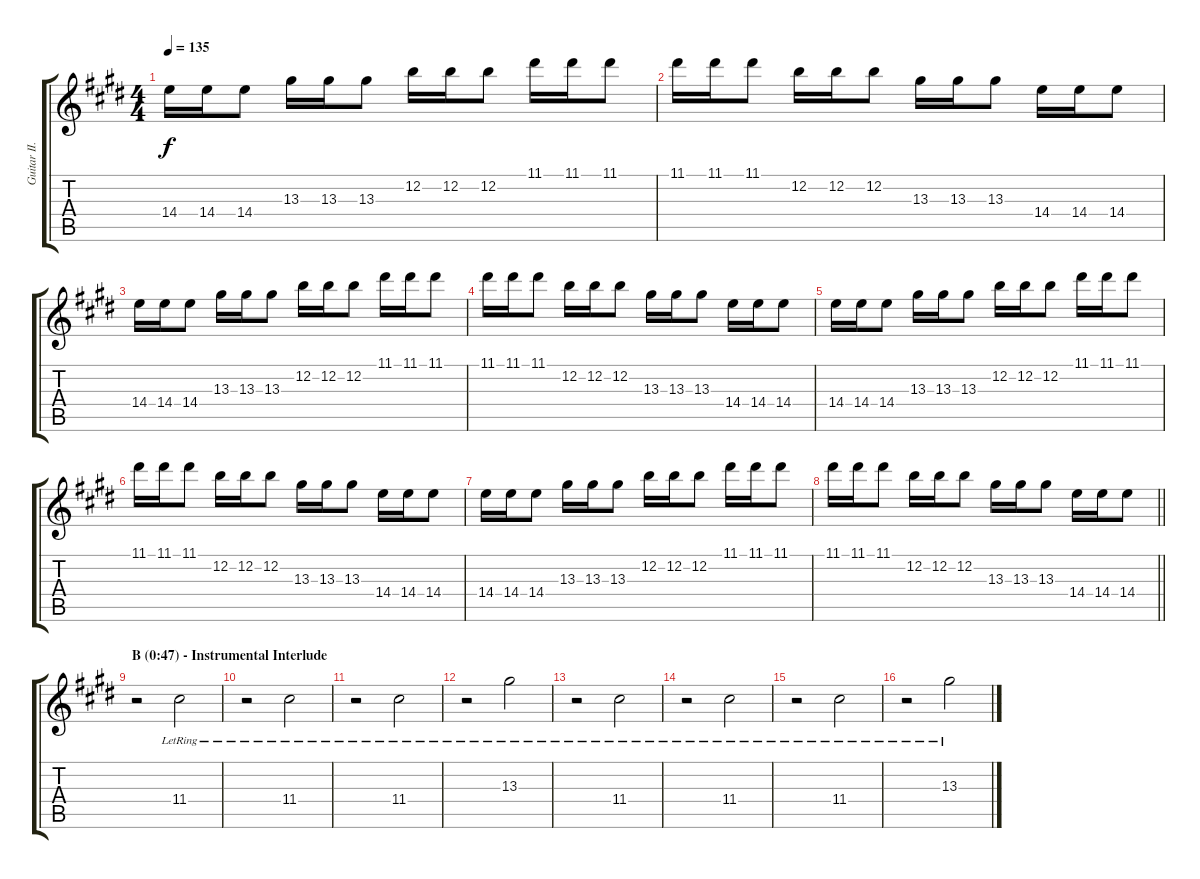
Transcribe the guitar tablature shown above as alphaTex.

\track ("Guitar II." "Guitar II.") {instrument electricguitarjazz}
\staff {score tabs}
\tuning (E4 B3 G3 D3 A2 E2) {hide}
\ts (4 4)
\tempo 135
\clef g2
\ks c#minor
14.4.16{dy f} 14.4.16 14.4.8 13.3.16 13.3.16 13.3.8 12.2.16 12.2.16 12.2.8 11.1.16 11.1.16 11.1.8 |
11.1.16 11.1.16 11.1.8 12.2.16 12.2.16 12.2.8 13.3.16 13.3.16 13.3.8 14.4.16 14.4.16 14.4.8 |
14.4.16 14.4.16 14.4.8 13.3.16 13.3.16 13.3.8 12.2.16 12.2.16 12.2.8 11.1.16 11.1.16 11.1.8 |
11.1.16 11.1.16 11.1.8 12.2.16 12.2.16 12.2.8 13.3.16 13.3.16 13.3.8 14.4.16 14.4.16 14.4.8 |
14.4.16 14.4.16 14.4.8 13.3.16 13.3.16 13.3.8 12.2.16 12.2.16 12.2.8 11.1.16 11.1.16 11.1.8 |
11.1.16 11.1.16 11.1.8 12.2.16 12.2.16 12.2.8 13.3.16 13.3.16 13.3.8 14.4.16 14.4.16 14.4.8 |
14.4.16 14.4.16 14.4.8 13.3.16 13.3.16 13.3.8 12.2.16 12.2.16 12.2.8 11.1.16 11.1.16 11.1.8 |
\barLineRight lightlight
11.1.16 11.1.16 11.1.8 12.2.16 12.2.16 12.2.8 13.3.16 13.3.16 13.3.8 14.4.16 14.4.16 14.4.8 |
\section ("" "B (0:47) - Instrumental Interlude")
r.2 11.4{lr}.2 |
r.2 11.4{lr}.2 |
r.2 11.4{lr}.2 |
r.2 13.3{lr}.2 |
r.2 11.4{lr}.2 |
r.2 11.4{lr}.2 |
r.2 11.4{lr}.2 |
r.2 13.3{lr}.2
